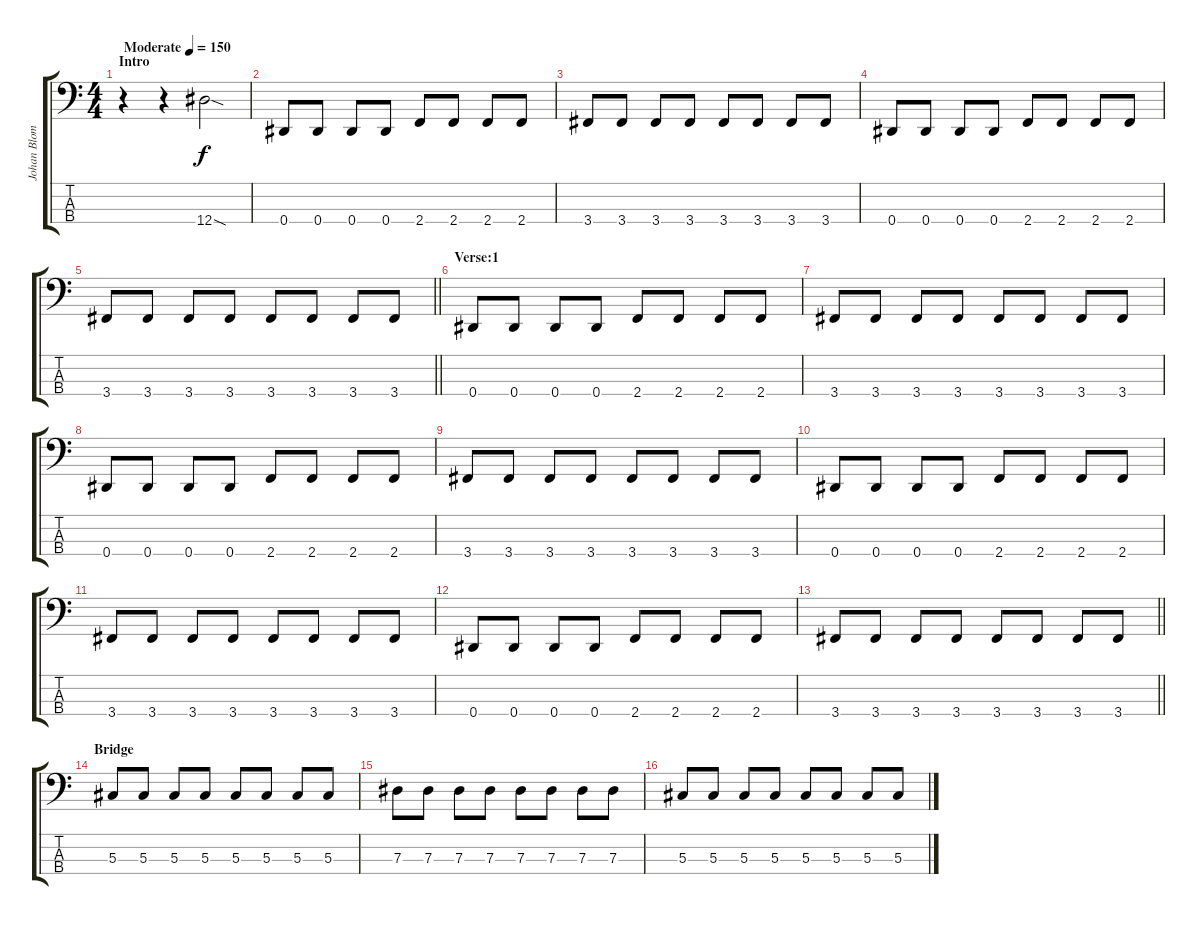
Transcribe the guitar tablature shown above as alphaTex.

\track ("Johan Blomquist" "Johan Blom") {instrument electricbassfinger}
\staff {score tabs}
\tuning (Gb2 Db2 Ab1 Eb1) {hide}
\ts (4 4)
\section ("" "Intro")
\tempo (150 "Moderate")
\clef f4
\ks c
r.4{dy f instrument electricbassfinger} r.4 12.4{sod}.2 |
0.4.8 0.4.8 0.4.8 0.4.8 2.4.8 2.4.8 2.4.8 2.4.8 |
3.4.8 3.4.8 3.4.8 3.4.8 3.4.8 3.4.8 3.4.8 3.4.8 |
0.4.8 0.4.8 0.4.8 0.4.8 2.4.8 2.4.8 2.4.8 2.4.8 |
\barLineRight lightlight
3.4.8 3.4.8 3.4.8 3.4.8 3.4.8 3.4.8 3.4.8 3.4.8 |
\section ("" "Verse:1")
0.4.8 0.4.8 0.4.8 0.4.8 2.4.8 2.4.8 2.4.8 2.4.8 |
3.4.8 3.4.8 3.4.8 3.4.8 3.4.8 3.4.8 3.4.8 3.4.8 |
0.4.8 0.4.8 0.4.8 0.4.8 2.4.8 2.4.8 2.4.8 2.4.8 |
3.4.8 3.4.8 3.4.8 3.4.8 3.4.8 3.4.8 3.4.8 3.4.8 |
0.4.8 0.4.8 0.4.8 0.4.8 2.4.8 2.4.8 2.4.8 2.4.8 |
3.4.8 3.4.8 3.4.8 3.4.8 3.4.8 3.4.8 3.4.8 3.4.8 |
0.4.8 0.4.8 0.4.8 0.4.8 2.4.8 2.4.8 2.4.8 2.4.8 |
\barLineRight lightlight
3.4.8 3.4.8 3.4.8 3.4.8 3.4.8 3.4.8 3.4.8 3.4.8 |
\section ("" "Bridge")
5.3.8 5.3.8 5.3.8 5.3.8 5.3.8 5.3.8 5.3.8 5.3.8 |
7.3.8 7.3.8 7.3.8 7.3.8 7.3.8 7.3.8 7.3.8 7.3.8 |
5.3.8 5.3.8 5.3.8 5.3.8 5.3.8 5.3.8 5.3.8 5.3.8
